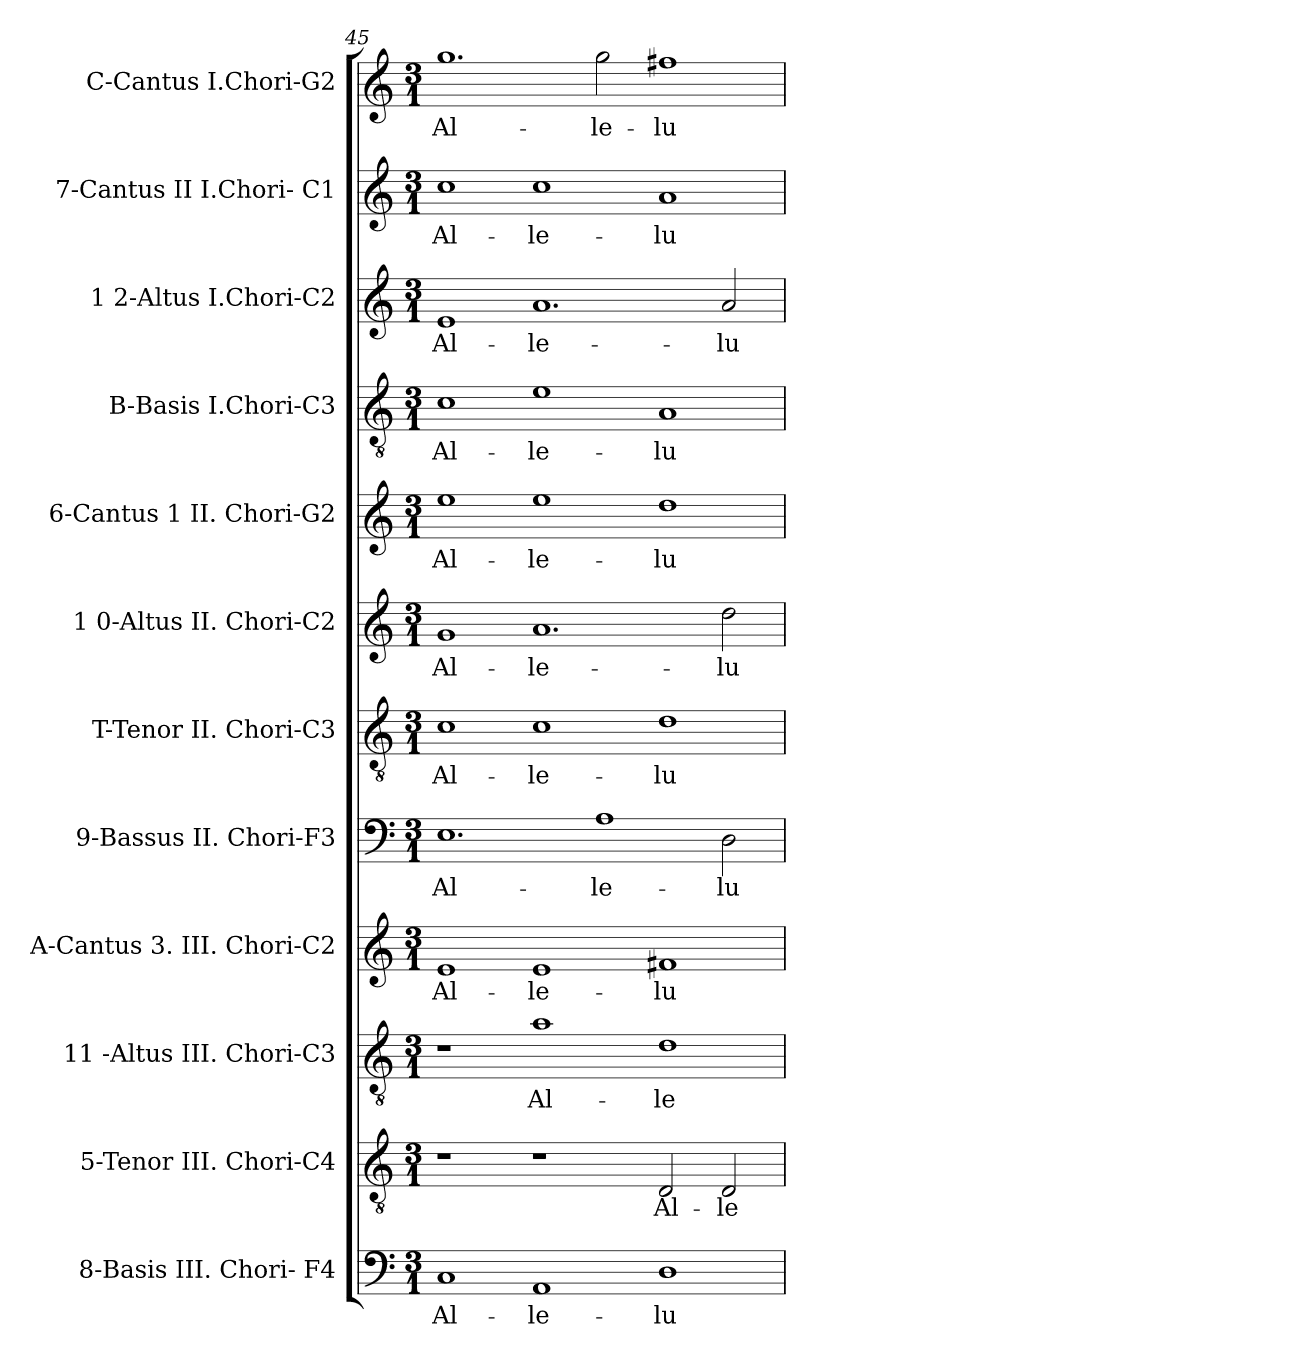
**kern	**text	**kern	**text	**kern	**text	**kern	**text	**kern	**text	**kern	**text	**kern	**text	**kern	**text	**kern	**text	**kern	**text	**kern	**text	**kern	**text
*part12	*part12	*part11	*part11	*part10	*part10	*part9	*part9	*part8	*part8	*part7	*part7	*part6	*part6	*part5	*part5	*part4	*part4	*part3	*part3	*part2	*part2	*part1	*part1
*staff12	*staff12	*staff11	*staff11	*staff10	*staff10	*staff9	*staff9	*staff8	*staff8	*staff7	*staff7	*staff6	*staff6	*staff5	*staff5	*staff4	*staff4	*staff3	*staff3	*staff2	*staff2	*staff1	*staff1
*I"8-Basis  III. Chori- F4	*	*I"5-Tenor  III. Chori-C4	*	*I"11 -Altus  III. Chori-C3	*	*I"A-Cantus 3.  III. Chori-C2	*	*I"9-Bassus  II. Chori-F3	*	*I"T-Tenor  II. Chori-C3	*	*I"1 0-Altus  II. Chori-C2	*	*I"6-Cantus 1  II. Chori-G2	*	*I"B-Basis  I.Chori-C3	*	*I"1 2-Altus  I.Chori-C2	*	*I"7-Cantus II  I.Chori- C1	*	*I"C-Cantus  I.Chori-G2	*
*	*	*	*	*	*	*I'A	*	*	*	*I'T	*	*	*	*	*	*I'B	*	*	*	*	*	*I'C	*
!!LO:PB:g=z
*clefF4	*	*clefGv2	*	*clefGv2	*	*clefG2	*	*clefF4	*	*clefGv2	*	*clefG2	*	*clefG2	*	*clefGv2	*	*clefG2	*	*clefG2	*	*clefG2	*
*k[]	*	*k[]	*	*k[]	*	*k[]	*	*k[]	*	*k[]	*	*k[]	*	*k[]	*	*k[]	*	*k[]	*	*k[]	*	*k[]	*
*C:	*	*C:	*	*C:	*	*C:	*	*C:	*	*C:	*	*C:	*	*C:	*	*C:	*	*C:	*	*C:	*	*C:	*
*M3/1	*	*M3/1	*	*M3/1	*	*M3/1	*	*M3/1	*	*M3/1	*	*M3/1	*	*M3/1	*	*M3/1	*	*M3/1	*	*M3/1	*	*M3/1	*
=45	=45	=45	=45	=45	=45	=45	=45	=45	=45	=45	=45	=45	=45	=45	=45	=45	=45	=45	=45	=45	=45	=45	=45
!	!LO:LY:b:cj	!	!	!	!	!	!LO:LY:b:cj	!	!LO:LY:b:cj	!	!LO:LY:b:cj	!	!LO:LY:b:cj	!	!LO:LY:b:cj	!	!LO:LY:b:cj	!	!LO:LY:b:cj	!	!LO:LY:b:cj	!	!LO:LY:b:cj
1C	Al-	1r	.	1r	.	1e	Al-	1.E	Al-	1c	Al-	1g	Al-	1ee	Al-	1c	Al-	1e	Al-	1cc	Al-	1.gg	Al-
!	!LO:LY:b:cj	!	!	!	!LO:LY:b:cj	!	!LO:LY:b:cj	!	!	!	!LO:LY:b:cj	!	!LO:LY:b:cj	!	!LO:LY:b:cj	!	!LO:LY:b:cj	!	!LO:LY:b:cj	!	!LO:LY:b:cj	!	!
1AA	-le-	1r	.	1a	Al-	1e	-le-	.	.	1c	-le-	1.a	-le-	1ee	-le-	1e	-le-	1.a	-le-	1cc	-le-	.	.
!	!	!	!	!	!	!	!	!	!LO:LY:b:cj	!	!	!	!	!	!	!	!	!	!	!	!	!	!LO:LY:b:cj
.	.	.	.	.	.	.	.	1A	-le-	.	.	.	.	.	.	.	.	.	.	.	.	2gg\	-le-
!	!LO:LY:b:cj	!	!LO:LY:b:cj	!	!LO:LY:b:cj	!	!LO:LY:b:cj	!	!	!	!LO:LY:b:cj	!	!	!	!LO:LY:b:cj	!	!LO:LY:b:cj	!	!	!	!LO:LY:b:cj	!	!LO:LY:b:cj
1D	-lu-	2D/	Al-	1d	-le-	1f#X	-lu-	.	.	1d	-lu-	.	.	1dd	-lu-	1A	-lu-	.	.	1a	-lu-	1ff#X	-lu-
!	!	!	!LO:LY:b:cj	!	!	!	!	!	!LO:LY:b:cj	!	!	!	!LO:LY:b:cj	!	!	!	!	!	!LO:LY:b:cj	!	!	!	!
.	.	2D/	-le-	.	.	.	.	2D\	-lu-	.	.	2dd\	-lu-	.	.	.	.	2a/	-lu-	.	.	.	.
=	=	=	=	=	=	=	=	=	=	=	=	=	=	=	=	=	=	=	=	=	=	=	=
*-	*-	*-	*-	*-	*-	*-	*-	*-	*-	*-	*-	*-	*-	*-	*-	*-	*-	*-	*-	*-	*-	*-	*-
